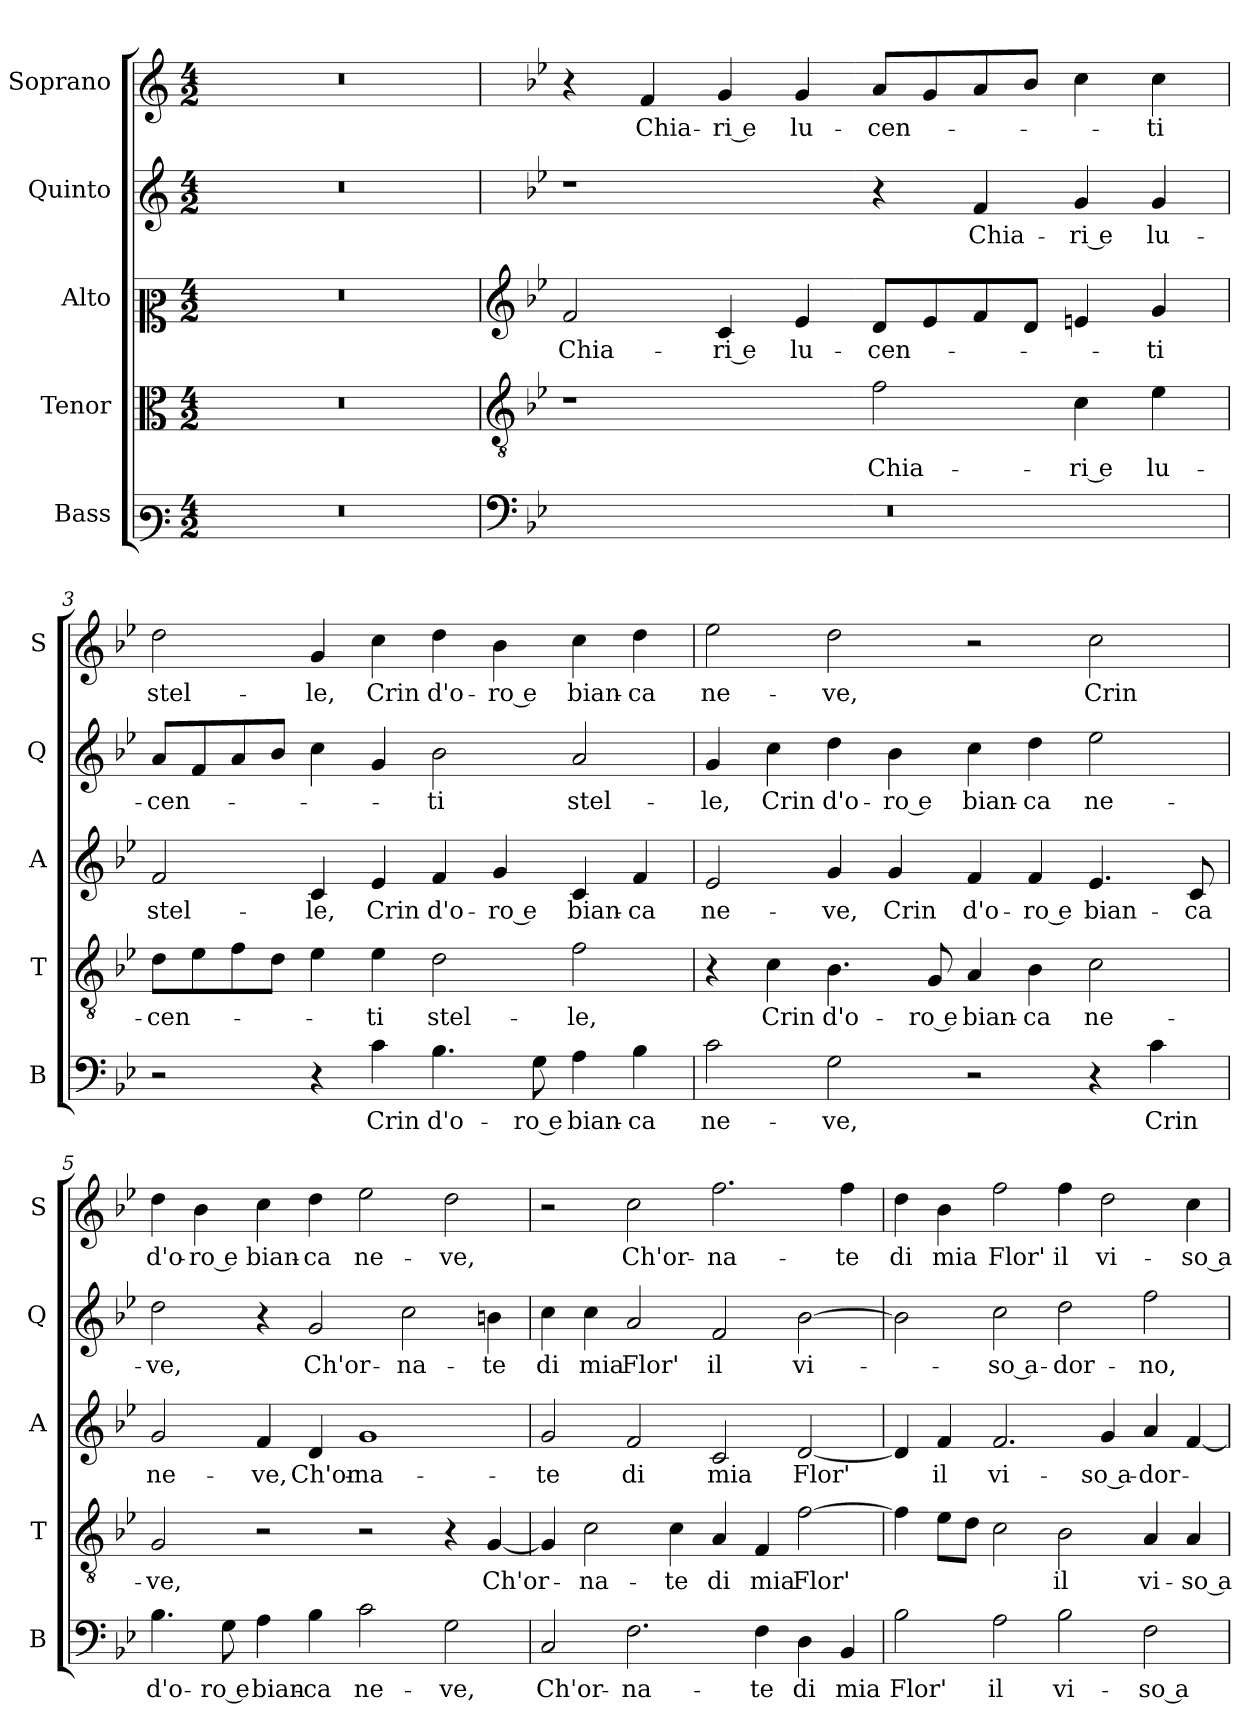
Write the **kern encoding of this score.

**kern	**text	**kern	**text	**kern	**text	**kern	**text	**kern	**text
*part5	*part5	*part4	*part4	*part3	*part3	*part2	*part2	*part1	*part1
*staff5	*staff5	*staff4	*staff4	*staff3	*staff3	*staff2	*staff2	*staff1	*staff1
*I"Bass	*	*I"Tenor	*	*I"Alto	*	*I"Quinto	*	*I"Soprano	*
*I'B	*	*I'T	*	*I'A	*	*I'Q	*	*I'S	*
*clefF3	*	*clefC3	*	*clefC2	*	*clefG2	*	*clefG2	*
*k[]	*	*k[]	*	*k[]	*	*k[]	*	*k[]	*
*C:	*	*C:	*	*C:	*	*C:	*	*C:	*
*M4/2	*	*M4/2	*	*M4/2	*	*M4/2	*	*M4/2	*
=1	=1	=1	=1	=1	=1	=1	=1	=1	=1
0r	.	0r	.	0r	.	0r	.	0r	.
=2	=2	=2	=2	=2	=2	=2	=2	=2	=2
*clefF4	*	*clefGv2	*	*clefG2	*	*	*	*	*
*k[b-e-]	*	*k[b-e-]	*	*k[b-e-]	*	*k[b-e-]	*	*k[b-e-]	*
*B-:	*	*B-:	*	*B-:	*	*B-:	*	*B-:	*
!	!	!	!	!	!LO:LY:b	!	!	!	!
0r	.	1r	.	2f/	Chia-	1r	.	4r	.
!	!	!	!	!	!	!	!	!	!LO:LY:b
.	.	.	.	.	.	.	.	4f/	Chia-
!	!	!	!	!	!LO:LY:b	!	!	!	!LO:LY:b
.	.	.	.	4c/	-ri e	.	.	4g/	-ri e
!	!	!	!	!	!LO:LY:b	!	!	!	!LO:LY:b
.	.	.	.	4e-/	lu-	.	.	4g/	lu-
!	!	!	!LO:LY:b	!	!LO:LY:b	!	!	!	!LO:LY:b
.	.	2f\	Chia-	8d/L	-cen-	4r	.	8a/L	-cen-
.	.	.	.	8e-/	.	.	.	8g/	.
!	!	!	!	!	!	!	!LO:LY:b	!	!
.	.	.	.	8f/	.	4f/	Chia-	8a/	.
.	.	.	.	8d/J	.	.	.	8b-/J	.
!	!	!	!LO:LY:b	!	!	!	!LO:LY:b	!	!
.	.	4c\	-ri e	4en/	.	4g/	-ri e	4cc\	.
!	!	!	!LO:LY:b	!	!LO:LY:b	!	!LO:LY:b	!	!LO:LY:b
.	.	4e-\	lu-	4g/	-ti	4g/	lu-	4cc\	-ti
=3	=3	=3	=3	=3	=3	=3	=3	=3	=3
!	!	!	!LO:LY:b	!	!LO:LY:b	!	!LO:LY:b	!	!LO:LY:b
2r	.	8d\L	-cen-	2f/	stel-	8a/L	-cen-	2dd\	stel-
.	.	8e-\	.	.	.	8f/	.	.	.
.	.	8f\	.	.	.	8a/	.	.	.
.	.	8d\J	.	.	.	8b-/J	.	.	.
!	!	!	!	!	!LO:LY:b	!	!	!	!LO:LY:b
4r	.	4e-\	.	4c/	-le,	4cc\	.	4g/	-le,
!	!LO:LY:b	!	!LO:LY:b	!	!LO:LY:b	!	!	!	!LO:LY:b
4c\	Crin	4e-\	-ti	4e-/	Crin	4g/	.	4cc\	Crin
!	!LO:LY:b	!	!LO:LY:b	!	!LO:LY:b	!	!LO:LY:b	!	!LO:LY:b
4.B-\	d'o-	2d\	stel-	4f/	d'o-	2b-\	-ti	4dd\	d'o-
!	!	!	!	!	!LO:LY:b	!	!	!	!LO:LY:b
.	.	.	.	4g/	-ro e	.	.	4b-\	-ro e
!	!LO:LY:b	!	!	!	!	!	!	!	!
8G\	-ro e	.	.	.	.	.	.	.	.
!	!LO:LY:b	!	!LO:LY:b	!	!LO:LY:b	!	!LO:LY:b	!	!LO:LY:b
4A\	bian-	2f\	-le,	4c/	bian-	2a/	stel-	4cc\	bian-
!	!LO:LY:b	!	!	!	!LO:LY:b	!	!	!	!LO:LY:b
4B-\	-ca	.	.	4f/	-ca	.	.	4dd\	-ca
!!LO:LB:g=z
=4	=4	=4	=4	=4	=4	=4	=4	=4	=4
!	!LO:LY:b	!	!	!	!LO:LY:b	!	!LO:LY:b	!	!LO:LY:b
2c\	ne-	4r	.	2e-/	ne-	4g/	-le,	2ee-\	ne-
!	!	!	!LO:LY:b	!	!	!	!LO:LY:b	!	!
.	.	4c\	Crin	.	.	4cc\	Crin	.	.
!	!LO:LY:b	!	!LO:LY:b	!	!LO:LY:b	!	!LO:LY:b	!	!LO:LY:b
2G\	-ve,	4.B-\	d'o-	4g/	-ve,	4dd\	d'o-	2dd\	-ve,
!	!	!	!	!	!LO:LY:b	!	!LO:LY:b	!	!
.	.	.	.	4g/	Crin	4b-\	-ro e	.	.
!	!	!	!LO:LY:b	!	!	!	!	!	!
.	.	8G/	-ro e	.	.	.	.	.	.
!	!	!	!LO:LY:b	!	!LO:LY:b	!	!LO:LY:b	!	!
2r	.	4A/	bian-	4f/	d'o-	4cc\	bian-	2r	.
!	!	!	!LO:LY:b	!	!LO:LY:b	!	!LO:LY:b	!	!
.	.	4B-\	-ca	4f/	-ro e	4dd\	-ca	.	.
!	!	!	!LO:LY:b	!	!LO:LY:b	!	!LO:LY:b	!	!LO:LY:b
4r	.	2c\	ne-	4.e-/	bian-	2ee-\	ne-	2cc\	Crin
!	!LO:LY:b	!	!	!	!	!	!	!	!
4c\	Crin	.	.	.	.	.	.	.	.
!	!	!	!	!	!LO:LY:b	!	!	!	!
.	.	.	.	8c/	-ca	.	.	.	.
=5	=5	=5	=5	=5	=5	=5	=5	=5	=5
!	!LO:LY:b	!	!LO:LY:b	!	!LO:LY:b	!	!LO:LY:b	!	!LO:LY:b
4.B-\	d'o-	2G/	-ve,	2g/	ne-	2dd\	-ve,	4dd\	d'o-
!	!	!	!	!	!	!	!	!	!LO:LY:b
.	.	.	.	.	.	.	.	4b-\	-ro e
!	!LO:LY:b	!	!	!	!	!	!	!	!
8G\	-ro e	.	.	.	.	.	.	.	.
!	!LO:LY:b	!	!	!	!LO:LY:b	!	!	!	!LO:LY:b
4A\	bian-	2r	.	4f/	-ve,	4r	.	4cc\	bian-
!	!LO:LY:b	!	!	!	!LO:LY:b	!	!LO:LY:b	!	!LO:LY:b
4B-\	-ca	.	.	4d/	Ch'or-	2g/	Ch'or-	4dd\	-ca
!	!LO:LY:b	!	!	!	!LO:LY:b	!	!	!	!LO:LY:b
2c\	ne-	2r	.	1g	-na-	.	.	2ee-\	ne-
!	!	!	!	!	!	!	!LO:LY:b	!	!
.	.	.	.	.	.	2cc\	-na-	.	.
!	!LO:LY:b	!	!	!	!	!	!	!	!LO:LY:b
2G\	-ve,	4r	.	.	.	.	.	2dd\	-ve,
!	!	!	!LO:LY:b	!	!	!	!LO:LY:b	!	!
.	.	[4G/	Ch'or-	.	.	4bn\	-te	.	.
=6	=6	=6	=6	=6	=6	=6	=6	=6	=6
!	!LO:LY:b	!	!	!	!LO:LY:b	!	!LO:LY:b	!	!
2C/	Ch'or-	4G/]	.	2g/	-te	4cc\	di	2r	.
!	!	!	!LO:LY:b	!	!	!	!LO:LY:b	!	!
.	.	2c\	-na-	.	.	4cc\	mia	.	.
!	!LO:LY:b	!	!	!	!LO:LY:b	!	!LO:LY:b	!	!LO:LY:b
2.F\	-na-	.	.	2f/	di	2a/	Flor'	2cc\	Ch'or-
!	!	!	!LO:LY:b	!	!	!	!	!	!
.	.	4c\	-te	.	.	.	.	.	.
!	!	!	!LO:LY:b	!	!LO:LY:b	!	!LO:LY:b	!	!LO:LY:b
.	.	4A/	di	2c/	mia	2f/	il	2.ff\	-na-
!	!LO:LY:b	!	!LO:LY:b	!	!	!	!	!	!
4F\	-te	4F/	mia	.	.	.	.	.	.
!	!LO:LY:b	!	!LO:LY:b	!	!LO:LY:b	!	!LO:LY:b	!	!
4D\	di	[2f\	Flor'	[2d/	Flor'	[2b-\	vi-	.	.
!	!LO:LY:b	!	!	!	!	!	!	!	!LO:LY:b
4BB-/	mia	.	.	.	.	.	.	4ff\	-te
!!LO:PB:g=z
=7	=7	=7	=7	=7	=7	=7	=7	=7	=7
!	!LO:LY:b	!	!	!	!	!	!	!	!LO:LY:b
2B-\	Flor'	4f\]	.	4d/]	.	2b-\]	.	4dd\	di
!	!	!	!	!	!LO:LY:b	!	!	!	!LO:LY:b
.	.	8e-\L	.	4f/	il	.	.	4b-\	mia
.	.	8d\J	.	.	.	.	.	.	.
!	!LO:LY:b	!	!	!	!LO:LY:b	!	!LO:LY:b	!	!LO:LY:b
2A\	il	2c\	.	2.f/	vi-	2cc\	-so a-	2ff\	Flor'
!	!LO:LY:b	!	!LO:LY:b	!	!	!	!LO:LY:b	!	!LO:LY:b
2B-\	vi-	2B-\	il	.	.	2dd\	-dor-	4ff\	il
!	!	!	!	!	!LO:LY:b	!	!	!	!LO:LY:b
.	.	.	.	4g/	-so a-	.	.	2dd\	vi-
!	!LO:LY:b	!	!LO:LY:b	!	!LO:LY:b	!	!LO:LY:b	!	!
2F\	-so a-	4A/	vi-	4a/	-dor-	2ff\	-no,	.	.
!	!	!	!LO:LY:b	!	!	!	!	!	!LO:LY:b
.	.	4A/	-so a-	[4f/	.	.	.	4cc\	-so a-
=	=	=	=	=	=	=	=	=	=
*-	*-	*-	*-	*-	*-	*-	*-	*-	*-
